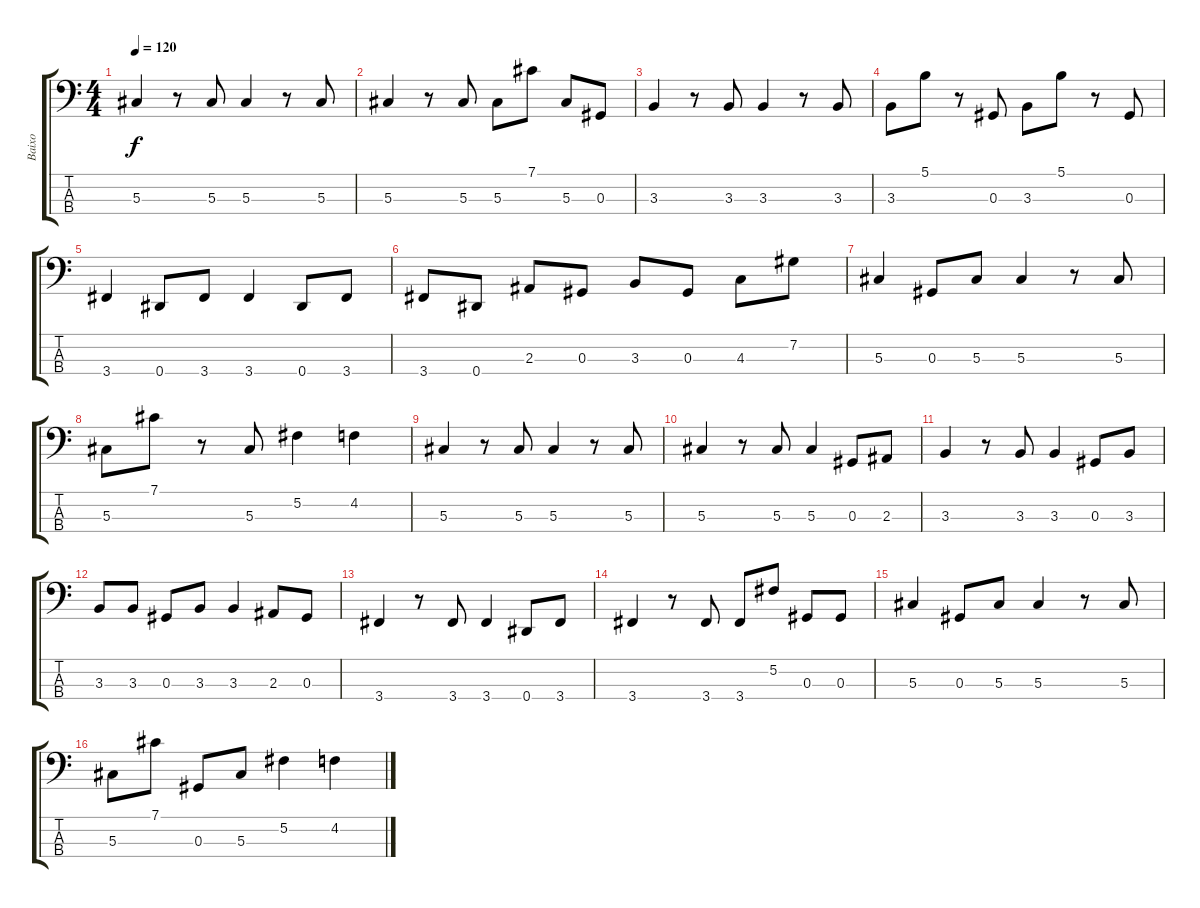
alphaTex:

\track ("Baixo" "Baixo") {instrument contrabass}
\staff {score tabs}
\tuning (Gb2 Db2 Ab1 Eb1) {hide}
\ts (4 4)
\tempo 120
\clef f4
\ks c
5.3.4{dy f} r.8 5.3.8 5.3.4 r.8 5.3.8 |
5.3.4 r.8 5.3.8 5.3.8 7.1.8 5.3.8 0.3.8 |
3.3.4 r.8 3.3.8 3.3.4 r.8 3.3.8 |
3.3.8 5.1.8 r.8 0.3.8 3.3.8 5.1.8 r.8 0.3.8 |
3.4.4 0.4.8 3.4.8 3.4.4 0.4.8 3.4.8 |
3.4.8 0.4.8 2.3.8 0.3.8 3.3.8 0.3.8 4.3.8 7.2.8 |
5.3.4 0.3.8 5.3.8 5.3.4 r.8 5.3.8 |
5.3.8 7.1.8 r.8 5.3.8 5.2.4 4.2.4 |
5.3.4 r.8 5.3.8 5.3.4 r.8 5.3.8 |
5.3.4 r.8 5.3.8 5.3.4 0.3.8 2.3.8 |
3.3.4 r.8 3.3.8 3.3.4 0.3.8 3.3.8 |
3.3.8 3.3.8 0.3.8 3.3.8 3.3.4 2.3.8 0.3.8 |
3.4.4 r.8 3.4.8 3.4.4 0.4.8 3.4.8 |
3.4.4 r.8 3.4.8 3.4.8 5.2.8 0.3.8 0.3.8 |
5.3.4 0.3.8 5.3.8 5.3.4 r.8 5.3.8 |
5.3.8 7.1.8 0.3.8 5.3.8 5.2.4 4.2.4
